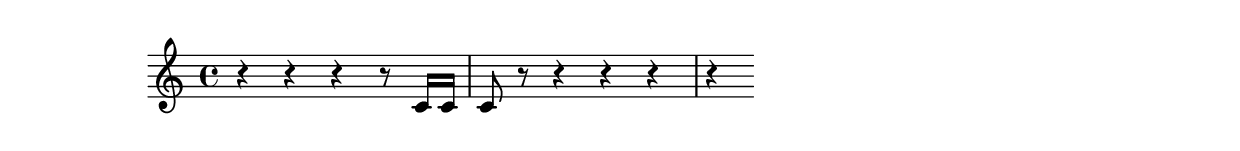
\score {
	\relative c'
		{ r4 r4 r4 r8 c16 c16 c8 r8 r4 r4 r4 r4 }
	\layout { }
	\midi { }
}